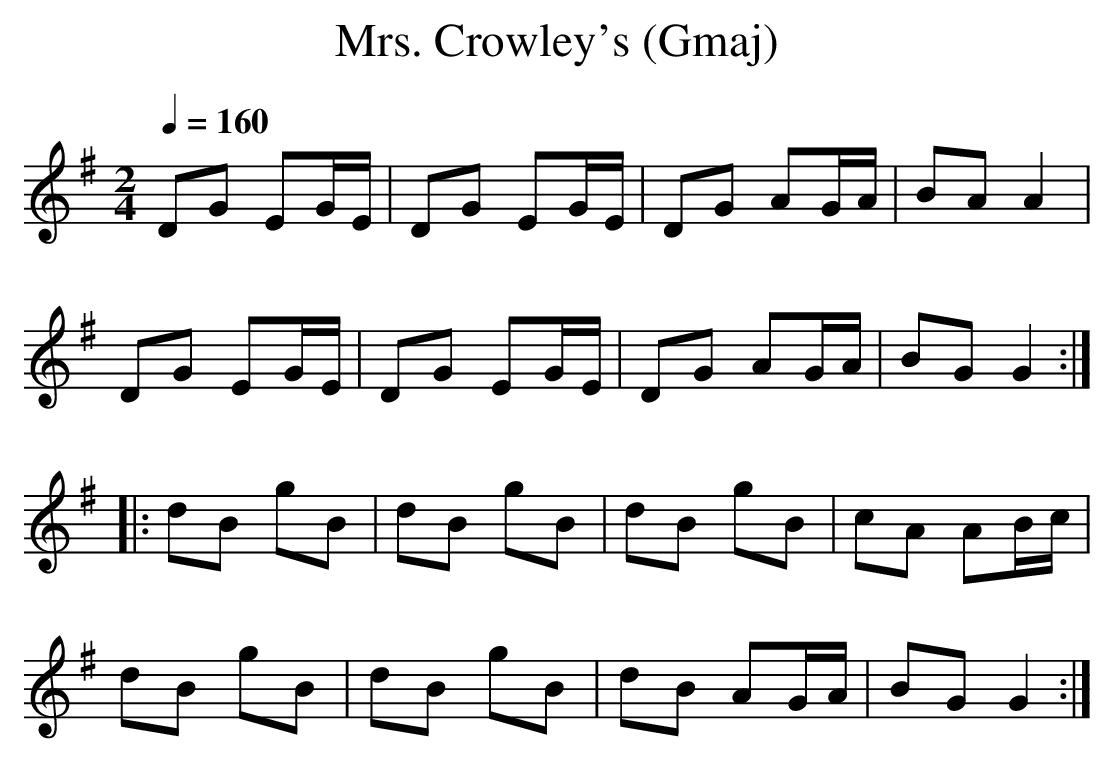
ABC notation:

X:1
T:Mrs. Crowley's (Gmaj)
Q:1/4=160
M:2/4
L:1/8
K:Gmaj
DG EG/E/|DG EG/E/|DG AG/A/|BA A2|
DG EG/E/|DG EG/E/|DG AG/A/|BG G2:|
|:dB gB|dB gB|dB gB|cA AB/c/|
dB gB|dB gB|dB AG/A/|BG G2:|
